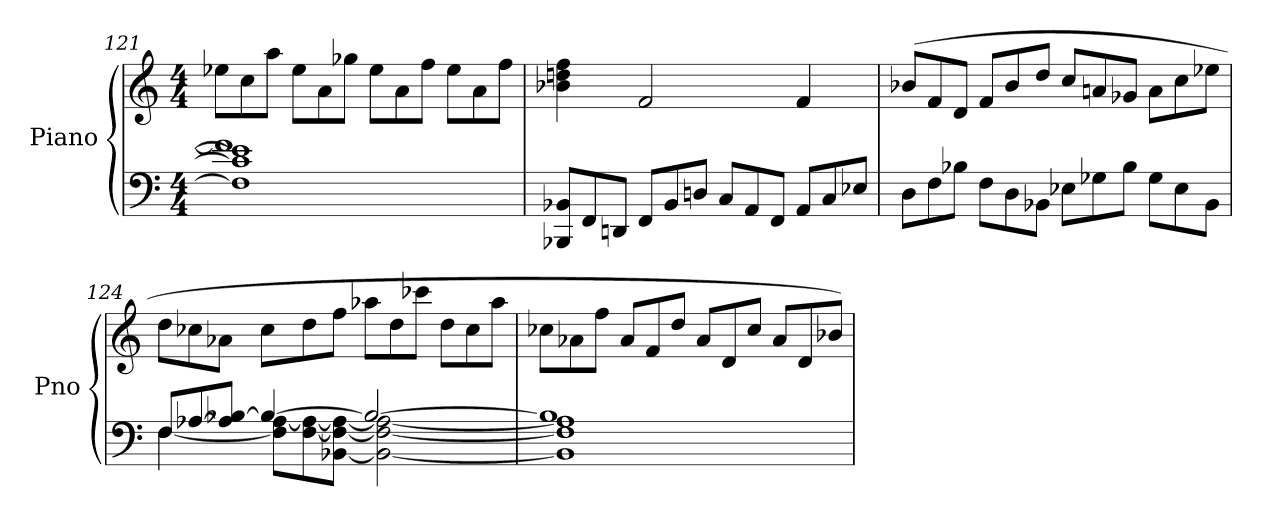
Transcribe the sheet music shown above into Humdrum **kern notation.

**kern	**kern
*part1	*part1
*staff2	*staff1
*I"Piano	*
*I'Pno	*
*clefF4	*clefG2
*k[]	*k[]
*M4/4	*M4/4
=121	=121
*^	*
*	*	*Xtuplet
1f]	1F] 1c] 1e-]	12ee-X\L
.	.	12cc\
.	.	12aa\J
.	.	12ee-\L
.	.	12a\
.	.	12gg-X\J
.	.	12ee-\L
.	.	12a\
.	.	12ff\J
.	.	12ee-\L
.	.	12a\
.	.	12ff\J
*v	*v	*
=122	=122
*Xtuplet	*
12BBB-X/ 12BB-X/L	4b-X\ 4ddn\ 4ff\
12FF/	.
12DDn/J	.
12FF/L	2f/
12BB-/	.
12Dn/J	.
12C/L	.
12AA/	.
12FF/J	.
12AA/L	4f/
12C/	.
12E-X/J	.
!!LO:LB:g=z
=123	=123
12D\L	(12b-X/L
12F\	12f/
12B-X\J	12d/J
12F\L	12f/L
12D\	12b-/
12BB-X\J	12dd/J
12E-X\L	12cc/L
12G-X\	12an/
12B-\J	12g-X/J
12G-\L	12a\L
12E-\	12cc\
12BB-\J	12ee-X\J
=124	=124
*^	*
12F/L	[4F\	12dd\L
[12A-X/	.	12cc-X\
12A-/] [12B-X/J	.	12a-X\J
4B-/_	12F\] [12A-\L	12cc-\L
.	[12F\ 12A-\_	12dd\
.	[12BB-X\ 12F\_ 12A-\_J	12ff\J
2B-/_	2BB-\_ 2F\_ 2A-\_	12aa-X\L
.	.	12dd\
.	.	12ccc-X\J
.	.	12dd\L
.	.	12cc-\
.	.	12aa-\J
=125	=125	=125
1B-]	1BB-] 1F] 1A-]	12cc-X\L
.	.	12a-X\
.	.	12ff\J
.	.	12a-/L
.	.	12f/
.	.	12dd/J
.	.	12a-/L
.	.	12d/
.	.	12cc-/J
.	.	12a-/L
.	.	12d/
.	.	12b-X/J)
*v	*v	*
=	=
*-	*-
